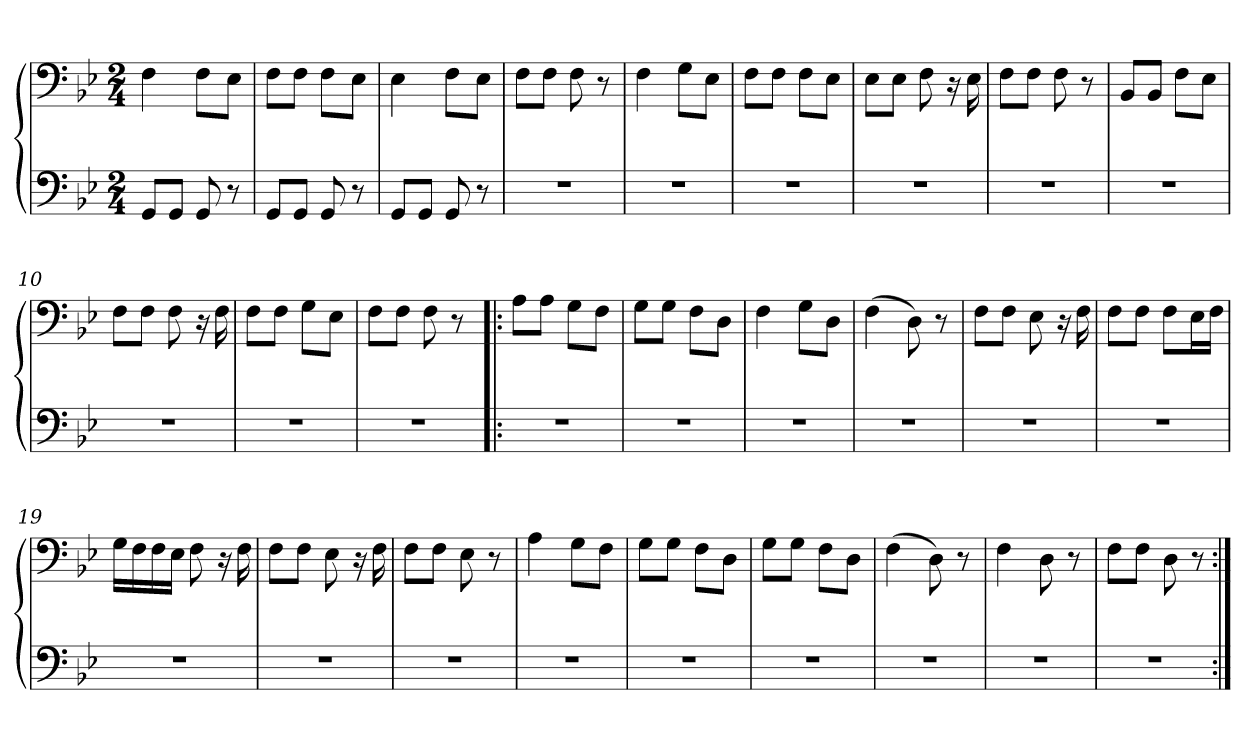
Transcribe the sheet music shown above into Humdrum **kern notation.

**kern	**kern
*part1	*part1
*staff2	*staff1
*clefF4	*clefF4
*k[b-e-]	*k[b-e-]
*M2/4	*M2/4
=1	=1
8GG/L	4F\
8GG/J	.
8GG/	8F\L
8r	8E-\J
=2	=2
8GG/L	8F\L
8GG/J	8F\J
8GG/	8F\L
8r	8E-\J
=3	=3
8GG/L	4E-\
8GG/J	.
8GG/	8F\L
8r	8E-\J
=4	=4
2r	8F\L
.	8F\J
.	8F\
.	8r
=5	=5
2r	4F\
.	8G\L
.	8E-\J
=6	=6
2r	8F\L
.	8F\J
.	8F\L
.	8E-\J
=7	=7
2r	8E-\L
.	8E-\J
.	8F\
.	16r
.	16E-\
=8	=8
2r	8F\L
.	8F\J
.	8F\
.	8r
=9	=9
2r	8BB-/L
.	8BB-/J
.	8F\L
.	8E-\J
=10	=10
2r	8F\L
.	8F\J
.	8F\
.	16r
.	16F\
=11	=11
2r	8F\L
.	8F\J
.	8G\L
.	8E-\J
=12	=12
2r	8F\L
.	8F\J
.	8F\
.	8r
=13!|:	=13!|:
2r	8A\L
.	8A\J
.	8G\L
.	8F\J
=14	=14
2r	8G\L
.	8G\J
.	8F\L
.	8D\J
=15	=15
2r	4F\
.	8G\L
.	8D\J
=16	=16
2r	(4F\
.	8D\)
.	8r
=17	=17
2r	8F\L
.	8F\J
.	8E-\
.	16r
.	16F\
=18	=18
2r	8F\L
.	8F\J
.	8F\L
.	16E-\L
.	16F\JJ
=19	=19
2r	16G\LL
.	16F\
.	16F\
.	16E-\JJ
.	8F\
.	16r
.	16F\
=20	=20
2r	8F\L
.	8F\J
.	8E-\
.	16r
.	16F\
=21	=21
2r	8F\L
.	8F\J
.	8E-\
.	8r
=22	=22
2r	4A\
.	8G\L
.	8F\J
=23	=23
2r	8G\L
.	8G\J
.	8F\L
.	8D\J
=24	=24
2r	8G\L
.	8G\J
.	8F\L
.	8D\J
=25	=25
2r	(4F\
.	8D\)
.	8r
=26	=26
2r	4F\
.	8D\
.	8r
=27	=27
2r	8F\L
.	8F\J
.	8D\
.	8r
=:|!	=:|!
*-	*-
